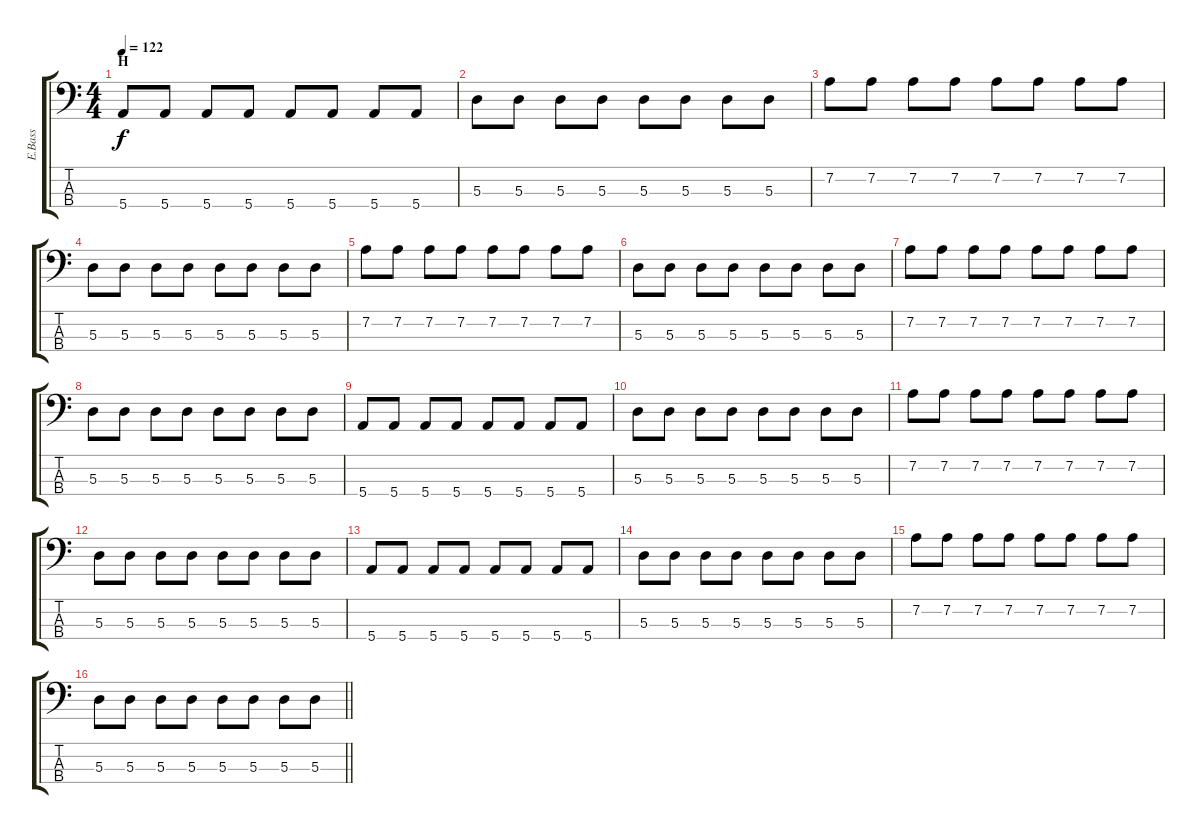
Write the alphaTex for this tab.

\track ("E.Bass" "E.Bass") {instrument electricbassfinger}
\staff {score tabs}
\tuning (G2 D2 A1 E1) {hide}
\ts (4 4)
\section ("" "H")
\tempo 122
\clef f4
\ks c
5.4.8{dy f} 5.4.8 5.4.8 5.4.8 5.4.8 5.4.8 5.4.8 5.4.8 |
5.3.8 5.3.8 5.3.8 5.3.8 5.3.8 5.3.8 5.3.8 5.3.8 |
7.2.8 7.2.8 7.2.8 7.2.8 7.2.8 7.2.8 7.2.8 7.2.8 |
5.3.8 5.3.8 5.3.8 5.3.8 5.3.8 5.3.8 5.3.8 5.3.8 |
7.2.8 7.2.8 7.2.8 7.2.8 7.2.8 7.2.8 7.2.8 7.2.8 |
5.3.8 5.3.8 5.3.8 5.3.8 5.3.8 5.3.8 5.3.8 5.3.8 |
7.2.8 7.2.8 7.2.8 7.2.8 7.2.8 7.2.8 7.2.8 7.2.8 |
5.3.8 5.3.8 5.3.8 5.3.8 5.3.8 5.3.8 5.3.8 5.3.8 |
5.4.8 5.4.8 5.4.8 5.4.8 5.4.8 5.4.8 5.4.8 5.4.8 |
5.3.8 5.3.8 5.3.8 5.3.8 5.3.8 5.3.8 5.3.8 5.3.8 |
7.2.8 7.2.8 7.2.8 7.2.8 7.2.8 7.2.8 7.2.8 7.2.8 |
5.3.8 5.3.8 5.3.8 5.3.8 5.3.8 5.3.8 5.3.8 5.3.8 |
5.4.8 5.4.8 5.4.8 5.4.8 5.4.8 5.4.8 5.4.8 5.4.8 |
5.3.8 5.3.8 5.3.8 5.3.8 5.3.8 5.3.8 5.3.8 5.3.8 |
7.2.8 7.2.8 7.2.8 7.2.8 7.2.8 7.2.8 7.2.8 7.2.8 |
\barLineRight lightlight
5.3.8 5.3.8 5.3.8 5.3.8 5.3.8 5.3.8 5.3.8 5.3.8
